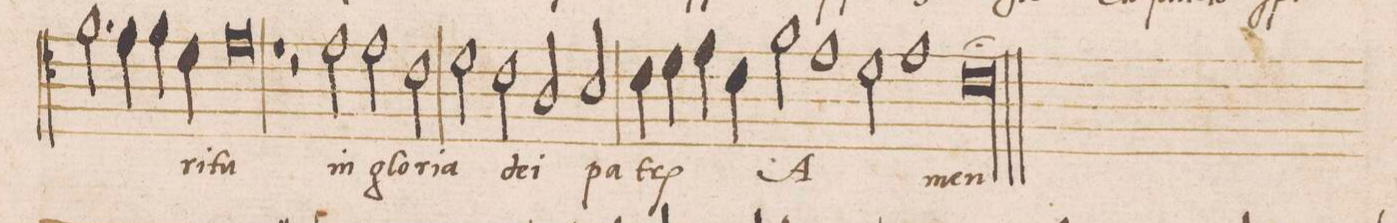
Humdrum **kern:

**kern	**text
*I"ALTVS	*
*clefC4	*
*k[]	*
*met(C|)	*
*M2/1	*
2.f\	.
=75-	=75-
4e\	.
4f\	.
4d\	-ri-
0e	-tu
=76-	=76-
1r	.
=77-	=77-
2r	.
2e\	in
2e\	glo-
2c\	-ri-
=78-	=78-
2d\	-a
2c\	de-
2A/	-i
2B/	pa-
=79-	=79-
4c\	-tr(is)
4d\	.
4e\	.
4c\	.
2f\	A-
1e\	.
=80-	=80-
2d\	.
1e	.
=81-	=81-
0cl;>	-men
=||-	=||-
*-	*-
